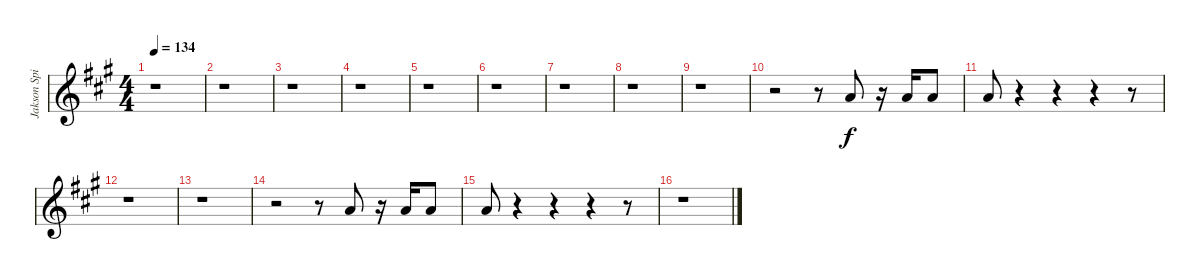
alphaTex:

\track ("Jakson Spires Vocals" "Jakson Spi") {instrument piccolo}
\staff {score}
\tuning (E4 B3 G3 D3 A2 E2) {hide}
\ts (4 4)
\tempo 134
\clef g2
\ks a
r.1{dy f} |
r.1 |
r.1 |
r.1 |
r.1 |
r.1 |
r.1 |
r.1 |
r.1 |
r.2 r.8 5.1.8 r.16 5.1.16 5.1.8 |
5.1.8 r.4 r.4 r.4 r.8 |
r.1 |
r.1 |
r.2 r.8 5.1.8 r.16 5.1.16 5.1.8 |
5.1.8 r.4 r.4 r.4 r.8 |
r.1
